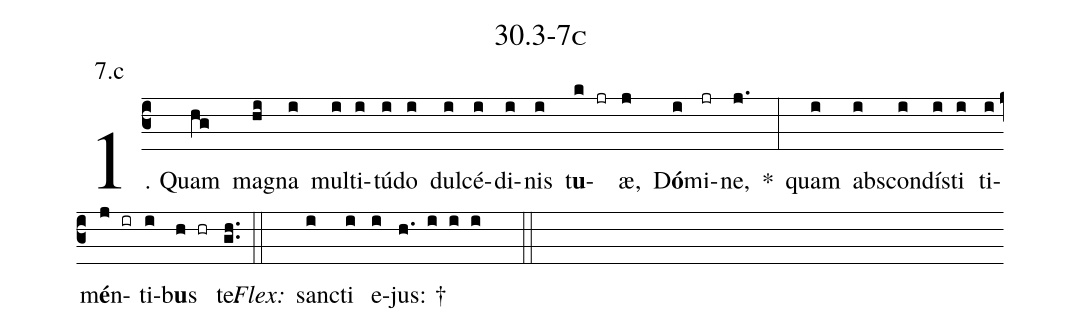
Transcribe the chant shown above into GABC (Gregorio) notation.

name: 30.3-7c;
annotation: 7.c;
%%
(c3)1. Quam(hg) ma(hi)gna(i) mul(i)ti(i)tú(i)do(i) dul(i)cé(i)di(i)nis(i) t<b>u</b>(k jr)æ,(j) D<b>ó</b>(i)mi(jr)ne,(j.) *(:) quam(i) abs(i)con(i)dís(i)ti(i) ti(i)m<b>é</b>n(j ir)ti(i)b<b>u</b>s(h hr) te.(gh..) (::)
<i>Flex:</i>()  sanc(i)ti(i) e(i)jus: †(h. i i i  ::)
